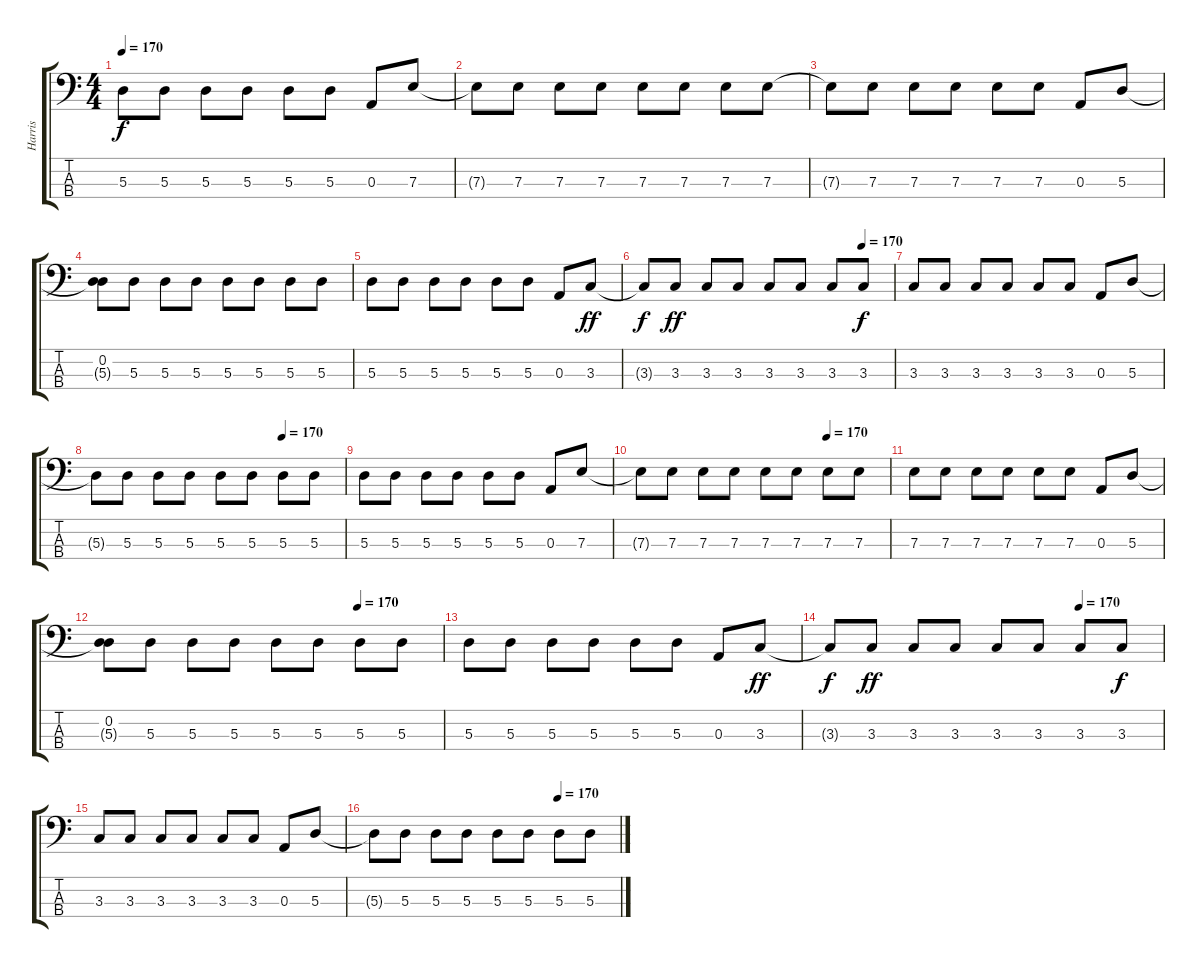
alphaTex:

\track ("Harris" "Harris") {instrument electricbassfinger}
\staff {score tabs}
\tuning (G2 D2 A1 E1) {hide}
\ts (4 4)
\tempo 170
\clef f4
\ks c
5.3.8{dy f} 5.3.8 5.3.8 5.3.8 5.3.8 5.3.8 0.3.8 7.3.8 |
7.3{t}.8 7.3.8 7.3.8 7.3.8 7.3.8 7.3.8 7.3.8 7.3.8 |
7.3{t}.8 7.3.8 7.3.8 7.3.8 7.3.8 7.3.8 0.3.8 5.3.8 |
(0.2 5.3{t}).8 5.3.8 5.3.8 5.3.8 5.3.8 5.3.8 5.3.8 5.3.8 |
5.3.8 5.3.8 5.3.8 5.3.8 5.3.8 5.3.8 0.3.8 3.3.8{dy ff} |
\tempo (170 0.875)
3.3{t}.8{dy f} 3.3.8{dy ff} 3.3.8 3.3.8 3.3.8 3.3.8 3.3.8 3.3.8{dy f} |
3.3.8 3.3.8 3.3.8 3.3.8 3.3.8 3.3.8 0.3.8 5.3.8 |
\tempo (170 0.75)
5.3{t}.8 5.3.8 5.3.8 5.3.8 5.3.8 5.3.8 5.3.8 5.3.8 |
5.3.8 5.3.8 5.3.8 5.3.8 5.3.8 5.3.8 0.3.8 7.3.8 |
\tempo (170 0.75)
7.3{t}.8 7.3.8 7.3.8 7.3.8 7.3.8 7.3.8 7.3.8 7.3.8 |
7.3.8 7.3.8 7.3.8 7.3.8 7.3.8 7.3.8 0.3.8 5.3.8 |
\tempo (170 0.75)
(0.2 5.3{t}).8 5.3.8 5.3.8 5.3.8 5.3.8 5.3.8 5.3.8 5.3.8 |
5.3.8 5.3.8 5.3.8 5.3.8 5.3.8 5.3.8 0.3.8 3.3.8{dy ff} |
\tempo (170 0.75)
3.3{t}.8{dy f} 3.3.8{dy ff} 3.3.8 3.3.8 3.3.8 3.3.8 3.3.8 3.3.8{dy f} |
3.3.8 3.3.8 3.3.8 3.3.8 3.3.8 3.3.8 0.3.8 5.3.8 |
\tempo (170 0.75)
5.3{t}.8 5.3.8 5.3.8 5.3.8 5.3.8 5.3.8 5.3.8 5.3.8
